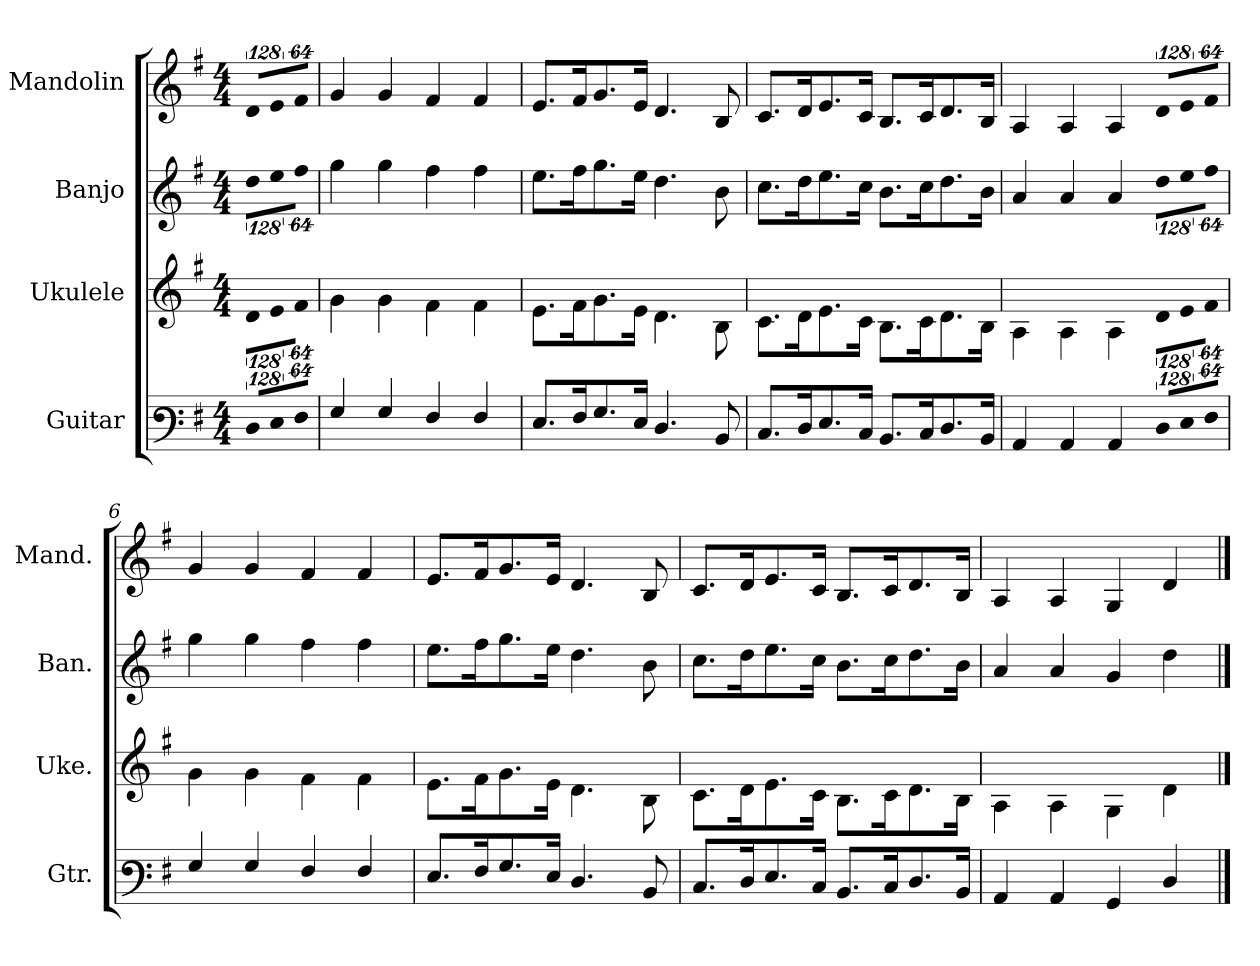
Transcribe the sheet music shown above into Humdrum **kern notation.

**kern	**kern	**kern	**kern
*part4	*part3	*part2	*part1
*staff4	*staff3	*staff2	*staff1
*I"Guitar	*I"Ukulele	*I"Banjo	*I"Mandolin
*I'Gtr.	*I'Uke.	*I'Ban.	*I'Mand.
!!LO:PB:g=z
*stria6	*stria4	*	*
*	*	*clefG2	*clefG2
*	*	*ITrd7c12	*
*k[f#]	*k[f#]	*k[f#]	*k[f#]
*G:	*G:	*G:	*G:
*M4/4	*M4/4	*M4/4	*M4/4
*MM120	*MM120	*MM120	*MM120
=1	=1	=1	=1
!LO:N:vis=8	!LO:N:vis=8	!LO:N:vis=8	!LO:N:vis=8
1024%85Di/L	1024%85di\L	1024%85di\L	1024%85di/L
!LO:N:vis=8	!LO:N:vis=8	!LO:N:vis=8	!LO:N:vis=8
1024%85Ei/	1024%85ei\	1024%85ei\	1024%85ei/
!LO:N:vis=8	!LO:N:vis=8	!LO:N:vis=8	!LO:N:vis=8
512%43F#i/J	512%43f#i\J	512%43f#i\J	512%43f#i/J
=2	=2	=2	=2
4Gi/	4gi\	4gi\	4gi/
4Gi/	4gi\	4gi\	4gi/
4F#i/	4f#i\	4f#i\	4f#i/
4F#i/	4f#i\	4f#i\	4f#i/
=3	=3	=3	=3
8.Ei/L	8.ei\L	8.ei\L	8.ei/L
16F#i/k	16f#i\k	16f#i\k	16f#i/k
8.Gi/	8.gi\	8.gi\	8.gi/
16Ei/Jk	16ei\Jk	16ei\Jk	16ei/Jk
4.Di/	4.di\	4.di\	4.di/
8BBi/	8Bi\	8Bi\	8Bi/
=4	=4	=4	=4
8.Ci/L	8.ci\L	8.ci\L	8.ci/L
16Di/k	16di\k	16di\k	16di/k
8.Ei/	8.ei\	8.ei\	8.ei/
16Ci/Jk	16ci\Jk	16ci\Jk	16ci/Jk
8.BBi/L	8.Bi\L	8.Bi\L	8.Bi/L
16Ci/k	16ci\k	16ci\k	16ci/k
8.Di/	8.di\	8.di\	8.di/
16BBi/Jk	16Bi\Jk	16Bi\Jk	16Bi/Jk
=5	=5	=5	=5
4AAi/	4Ai\	4Ai/	4Ai/
4AAi/	4Ai\	4Ai/	4Ai/
4AAi/	4Ai\	4Ai/	4Ai/
!LO:N:vis=8	!LO:N:vis=8	!LO:N:vis=8	!LO:N:vis=8
1024%85Di/L	1024%85di\L	1024%85di\L	1024%85di/L
!LO:N:vis=8	!LO:N:vis=8	!LO:N:vis=8	!LO:N:vis=8
1024%85Ei/	1024%85ei\	1024%85ei\	1024%85ei/
!LO:N:vis=8	!LO:N:vis=8	!LO:N:vis=8	!LO:N:vis=8
512%43F#i/J	512%43f#i\J	512%43f#i\J	512%43f#i/J
!!LO:LB:g=z
=6	=6	=6	=6
4Gi/	4gi\	4gi\	4gi/
4Gi/	4gi\	4gi\	4gi/
4F#i/	4f#i\	4f#i\	4f#i/
4F#i/	4f#i\	4f#i\	4f#i/
=7	=7	=7	=7
8.Ei/L	8.ei\L	8.ei\L	8.ei/L
16F#i/k	16f#i\k	16f#i\k	16f#i/k
8.Gi/	8.gi\	8.gi\	8.gi/
16Ei/Jk	16ei\Jk	16ei\Jk	16ei/Jk
4.Di/	4.di\	4.di\	4.di/
8BBi/	8Bi\	8Bi\	8Bi/
=8	=8	=8	=8
8.Ci/L	8.ci\L	8.ci\L	8.ci/L
16Di/k	16di\k	16di\k	16di/k
8.Ei/	8.ei\	8.ei\	8.ei/
16Ci/Jk	16ci\Jk	16ci\Jk	16ci/Jk
8.BBi/L	8.Bi\L	8.Bi\L	8.Bi/L
16Ci/k	16ci\k	16ci\k	16ci/k
8.Di/	8.di\	8.di\	8.di/
16BBi/Jk	16Bi\Jk	16Bi\Jk	16Bi/Jk
=9	=9	=9	=9
4AAi/	4Ai\	4Ai/	4Ai/
4AAi/	4Ai\	4Ai/	4Ai/
4GGi/	4Gi\	4Gi/	4Gi/
4Di/	4di\	4di\	4di/
==	==	==	==
*-	*-	*-	*-
